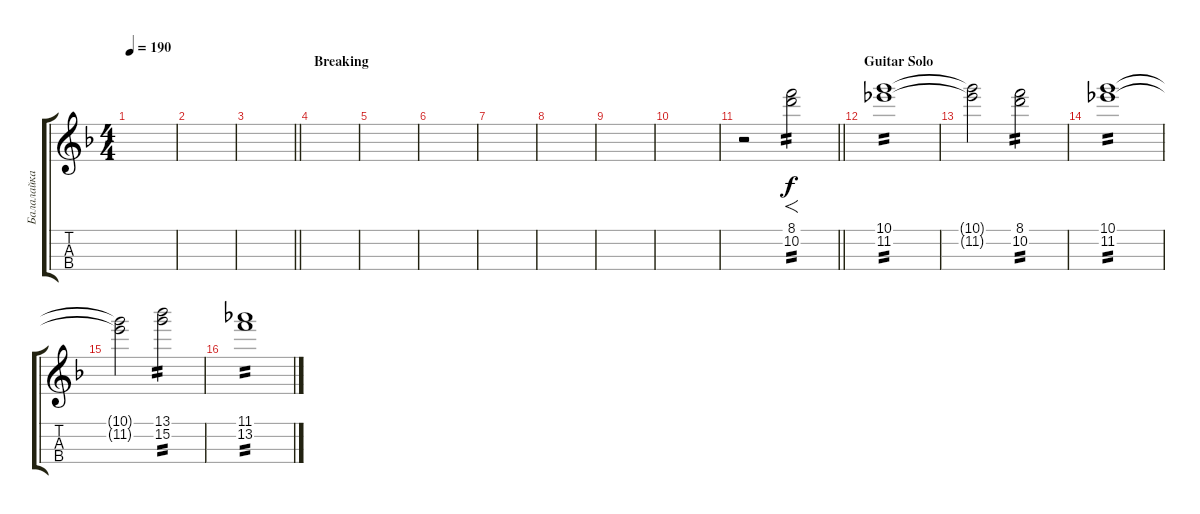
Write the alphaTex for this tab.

\track ("Балалайка" "Балалайка") {instrument acousticguitarsteel}
\staff {score tabs}
\tuning (A4 E4 E4 G3) {hide}
\ts (4 4)
\tempo 190
\clef g2
\ks dminor
|
|
\barLineRight lightlight
|
\section ("" "Breaking")
|
|
|
|
|
|
|
\barLineRight lightlight
r.2 (8.1 10.2).2{f tp 2} |
\section ("" "Guitar Solo")
(10.1 11.2).1{tp 2} |
(10.1{t} 11.2{t}).2 (8.1 10.2).2{tp 2} |
(10.1 11.2).1{tp 2} |
(10.1{t} 11.2{t}).2 (13.1 15.2).2{tp 2} |
(11.1 13.2).1{tp 2}
